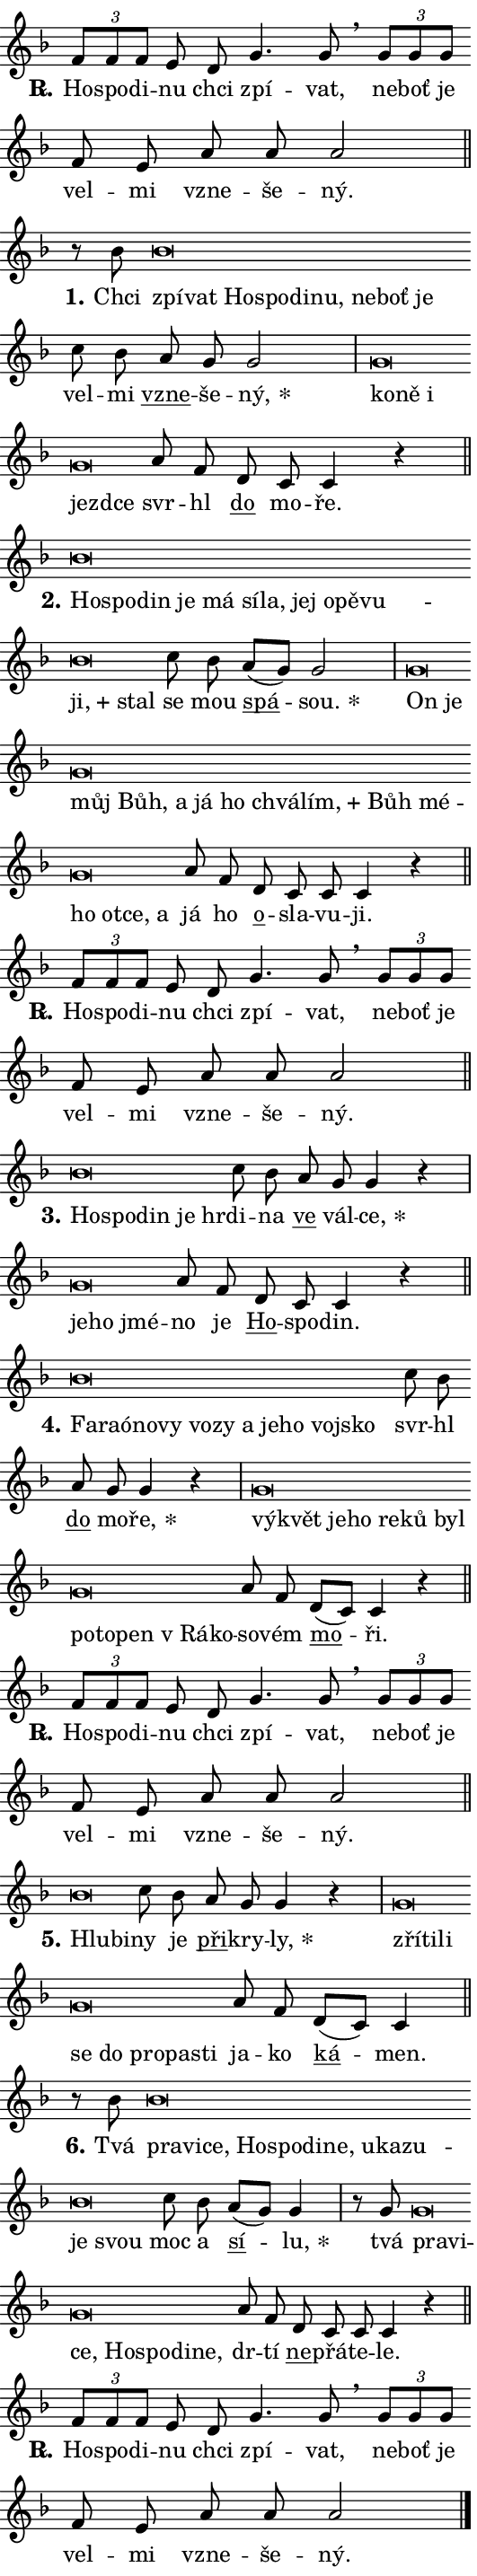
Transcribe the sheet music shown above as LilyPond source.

\version "2.24.0"
\header { tagline = "" }
\paper {
  indent = 0\cm
  top-margin = 0\cm
  right-margin = 0.13\cm % to fit lyric hyphens
  bottom-margin = 0\cm
  left-margin = 0\cm
  paper-width = 9\cm
  page-breaking = #ly:one-page-breaking
  system-system-spacing.basic-distance = #11
  score-system-spacing.basic-distance = #11
  ragged-last = ##f
}


%% Author: Thomas Morley
%% https://lists.gnu.org/archive/html/lilypond-user/2020-05/msg00002.html
#(define (line-position grob)
"Returns position of @var[grob} in current system:
   @code{'start}, if at first time-step
   @code{'end}, if at last time-step
   @code{'middle} otherwise
"
  (let* ((col (ly:item-get-column grob))
         (ln (ly:grob-object col 'left-neighbor))
         (rn (ly:grob-object col 'right-neighbor))
         (col-to-check-left (if (ly:grob? ln) ln col))
         (col-to-check-right (if (ly:grob? rn) rn col))
         (break-dir-left
           (and
             (ly:grob-property col-to-check-left 'non-musical #f)
             (ly:item-break-dir col-to-check-left)))
         (break-dir-right
           (and
             (ly:grob-property col-to-check-right 'non-musical #f)
             (ly:item-break-dir col-to-check-right))))
        (cond ((eqv? 1 break-dir-left) 'start)
              ((eqv? -1 break-dir-right) 'end)
              (else 'middle))))

#(define (tranparent-at-line-position vctor)
  (lambda (grob)
  "Relying on @code{line-position} select the relevant enry from @var{vctor}.
Used to determine transparency,"
    (case (line-position grob)
      ((end) (not (vector-ref vctor 0)))
      ((middle) (not (vector-ref vctor 1)))
      ((start) (not (vector-ref vctor 2))))))

noteHeadBreakVisibility =
#(define-music-function (break-visibility)(vector?)
"Makes @code{NoteHead}s transparent relying on @var{break-visibility}"
#{
  \override NoteHead.transparent =
    #(tranparent-at-line-position break-visibility)
#})

#(define delete-ledgers-for-transparent-note-heads
  (lambda (grob)
    "Reads whether a @code{NoteHead} is transparent.
If so this @code{NoteHead} is removed from @code{'note-heads} from
@var{grob}, which is supposed to be @code{LedgerLineSpanner}.
As a result ledgers are not printed for this @code{NoteHead}"
    (let* ((nhds-array (ly:grob-object grob 'note-heads))
           (nhds-list
             (if (ly:grob-array? nhds-array)
                 (ly:grob-array->list nhds-array)
                 '()))
           ;; Relies on the transparent-property being done before
           ;; Staff.LedgerLineSpanner.after-line-breaking is executed.
           ;; This is fragile ...
           (to-keep
             (remove
               (lambda (nhd)
                 (ly:grob-property nhd 'transparent #f))
               nhds-list)))
      ;; TODO find a better method to iterate over grob-arrays, similiar
      ;; to filter/remove etc for lists
      ;; For now rebuilt from scratch
      (set! (ly:grob-object grob 'note-heads)  '())
      (for-each
        (lambda (nhd)
          (ly:pointer-group-interface::add-grob grob 'note-heads nhd))
        to-keep))))

squashNotes = {
  \override NoteHead.X-extent = #'(-0.2 . 0.2)
  \override NoteHead.Y-extent = #'(-0.75 . 0)
  \override NoteHead.stencil =
    #(lambda (grob)
       (let ((pos (ly:grob-property grob 'staff-position)))
         (begin
           (if (< pos -7) (display "ERROR: Lower brevis then expected\n") (display ""))
           (if (<= pos -6) ly:text-interface::print ly:note-head::print))))
}
unSquashNotes = {
  \revert NoteHead.X-extent
  \revert NoteHead.Y-extent
  \revert NoteHead.stencil
}

hideNotes = \noteHeadBreakVisibility #begin-of-line-visible
unHideNotes = \noteHeadBreakVisibility #all-visible

% work-around for resetting accidentals
% https://lilypond.org/doc/v2.23/Documentation/notation/displaying-rhythms#unmetered-music
cadenzaMeasure = {
  \cadenzaOff
  \partial 1024 s1024
  \cadenzaOn
}

#(define-markup-command (accent layout props text) (markup?)
  "Underline accented syllable"
  (interpret-markup layout props
    #{\markup \override #'(offset . 4.3) \underline { #text }#}))

responsum = \markup \concat {
  "R" \hspace #-1.05 \path #0.1 #'((moveto 0 0.07) (lineto 0.9 0.8)) \hspace #0.05 "."
}

spaceSize = #0.6828661417322834 % exact space size for TeX Gyre Schola

\layout {
  \context {
    \Staff
    \remove "Time_signature_engraver"
    \override LedgerLineSpanner.after-line-breaking = #delete-ledgers-for-transparent-note-heads
  }
  \context {
    \Lyrics {
      \override LyricSpace.minimum-distance = \spaceSize
      \override LyricText.font-name = #"TeX Gyre Schola"
      \override LyricText.font-size = 1
      \override StanzaNumber.font-name = #"TeX Gyre Schola Bold"
      \override StanzaNumber.font-size = 1
    }
  }
  \context {
    \Score 
    \override NoteHead.text =
      #(lambda (grob) 
        (let ((pos (ly:grob-property grob 'staff-position)))
          #{\markup {
            \combine
              \halign #-0.55 \raise #(if (= pos -6) 0 0.5) \override #'(thickness . 2) \draw-line #'(3.2 . 0)
              \musicglyph "noteheads.sM1"
          }#}))
  }
}

% magnetic-lyrics.ily
%
%   written by
%     Jean Abou Samra <jean@abou-samra.fr>
%     Werner Lemberg <wl@gnu.org>
%
%   adapted by
%     Jiri Hon <jiri.hon@gmail.com>
%
% Version 2022-Apr-15

% https://www.mail-archive.com/lilypond-user@gnu.org/msg149350.html

#(define (Left_hyphen_pointer_engraver context)
   "Collect syllable-hyphen-syllable occurrences in lyrics and store
them in properties.  This engraver only looks to the left.  For
example, if the lyrics input is @code{foo -- bar}, it does the
following.

@itemize @bullet
@item
Set the @code{text} property of the @code{LyricHyphen} grob between
@q{foo} and @q{bar} to @code{foo}.

@item
Set the @code{left-hyphen} property of the @code{LyricText} grob with
text @q{foo} to the @code{LyricHyphen} grob between @q{foo} and
@q{bar}.
@end itemize

Use this auxiliary engraver in combination with the
@code{lyric-@/text::@/apply-@/magnetic-@/offset!} hook."
   (let ((hyphen #f)
         (text #f))
     (make-engraver
      (acknowledgers
       ((lyric-syllable-interface engraver grob source-engraver)
        (set! text grob)))
      (end-acknowledgers
       ((lyric-hyphen-interface engraver grob source-engraver)
        ;(when (not (grob::has-interface grob 'lyric-space-interface))
          (set! hyphen grob)));)
      ((stop-translation-timestep engraver)
       (when (and text hyphen)
         (ly:grob-set-object! text 'left-hyphen hyphen))
       (set! text #f)
       (set! hyphen #f)))))

#(define (lyric-text::apply-magnetic-offset! grob)
   "If the space between two syllables is less than the value in
property @code{LyricText@/.details@/.squash-threshold}, move the right
syllable to the left so that it gets concatenated with the left
syllable.

Use this function as a hook for
@code{LyricText@/.after-@/line-@/breaking} if the
@code{Left_@/hyphen_@/pointer_@/engraver} is active."
   (let ((hyphen (ly:grob-object grob 'left-hyphen #f)))
     (when hyphen
       (let ((left-text (ly:spanner-bound hyphen LEFT)))
         (when (grob::has-interface left-text 'lyric-syllable-interface)
           (let* ((common (ly:grob-common-refpoint grob left-text X))
                  (this-x-ext (ly:grob-extent grob common X))
                  (left-x-ext
                   (begin
                     ;; Trigger magnetism for left-text.
                     (ly:grob-property left-text 'after-line-breaking)
                     (ly:grob-extent left-text common X)))
                  ;; `delta` is the gap width between two syllables.
                  (delta (- (interval-start this-x-ext)
                            (interval-end left-x-ext)))
                  (details (ly:grob-property grob 'details))
                  (threshold (assoc-get 'squash-threshold details 0.2)))
             (when (< delta threshold)
               (let* (;; We have to manipulate the input text so that
                      ;; ligatures crossing syllable boundaries are not
                      ;; disabled.  For languages based on the Latin
                      ;; script this is essentially a beautification.
                      ;; However, for non-Western scripts it can be a
                      ;; necessity.
                      (lt (ly:grob-property left-text 'text))
                      (rt (ly:grob-property grob 'text))
                      (is-space (grob::has-interface hyphen 'lyric-space-interface))
                      (space (if is-space " " ""))
                      (extra-delta (if is-space spaceSize 0))
                      ;; Append new syllable.
                      (ltrt-space (if (and (string? lt) (string? rt))
                                (string-append lt space rt)
                                (make-concat-markup (list lt space rt))))
                      ;; Right-align `ltrt` to the right side.
                      (ltrt-space-markup (grob-interpret-markup
                               grob
                               (make-translate-markup
                                (cons (interval-length this-x-ext) 0)
                                (make-right-align-markup ltrt-space)))))
                 (begin
                   ;; Don't print `left-text`.
                   (ly:grob-set-property! left-text 'stencil #f)
                   ;; Set text and stencil (which holds all collected
                   ;; syllables so far) and shift it to the left.
                   (ly:grob-set-property! grob 'text ltrt-space)
                   (ly:grob-set-property! grob 'stencil ltrt-space-markup)
                   (ly:grob-translate-axis! grob (- (- delta extra-delta)) X))))))))))


#(define (lyric-hyphen::displace-bounds-first grob)
   ;; Make very sure this callback isn't triggered too early.
   (let ((left (ly:spanner-bound grob LEFT))
         (right (ly:spanner-bound grob RIGHT)))
     (ly:grob-property left 'after-line-breaking)
     (ly:grob-property right 'after-line-breaking)
     (ly:lyric-hyphen::print grob)))

squashThreshold = #0.4

\layout {
  \context {
    \Lyrics
    \consists #Left_hyphen_pointer_engraver
    \override LyricText.after-line-breaking =
      #lyric-text::apply-magnetic-offset!
    \override LyricHyphen.stencil = #lyric-hyphen::displace-bounds-first
    \override LyricText.details.squash-threshold = \squashThreshold
    \override LyricHyphen.minimum-distance = 0
    \override LyricHyphen.minimum-length = \squashThreshold
  }
}

squashText = \override LyricText.details.squash-threshold = 9999
unSquashText = \override LyricText.details.squash-threshold = \squashThreshold

leftText = \override LyricText.self-alignment-X = #LEFT
unLeftText = \revert LyricText.self-alignment-X

starOffset = #(lambda (grob) 
                (let ((x_offset (ly:self-alignment-interface::aligned-on-x-parent grob)))
                  (if (= x_offset 0) 0 (+ x_offset 1.2))))

star = #(define-music-function (syllable)(string?)
"Append star separator at the end of a syllable"
#{
  \once \override LyricText.X-offset = #starOffset
  \lyricmode { \markup {
    #syllable
    \override #'((font-name . "TeX Gyre Schola Bold")) \hspace #0.2 \lower #0.65 \larger "*"
  } }
#})

starAccent = #(define-music-function (syllable)(string?)
"Append star separator at the end of a syllable and make accent"
#{
  \once \override LyricText.X-offset = #starOffset
  \lyricmode { \markup {
    \accent #syllable
    \override #'((font-name . "TeX Gyre Schola Bold")) \hspace #0.2 \lower #0.65 \larger "*"
  } }
#})

breath = #(define-music-function (syllable)(string?)
"Append breathing indicator at the end of a syllable"
#{
  \lyricmode { \markup { #syllable "+" } }
#})

optionalBreath = #(define-music-function (syllable)(string?)
"Append optional breathing indicator at the end of a syllable"
#{
  \lyricmode { \markup { #syllable "(+)" } }
#})


\score {
    <<
        \new Voice = "melody" { \cadenzaOn \key f \major \relative { \tuplet 3/2 { f'8[ f f] } e d g4. g8 \breathe \bar "" \tuplet 3/2 { g[ g g] } \bar "" f e \bar "" a a a2 \cadenzaMeasure \bar "||" \break } }
        \new Lyrics \lyricsto "melody" { \lyricmode { \set stanza = \responsum
Ho -- spo -- di -- nu chci zpí -- vat, ne -- boť je vel -- mi vzne -- še -- ný. } }
    >>
    \layout {}
}

\score {
    <<
        \new Voice = "melody" { \cadenzaOn \key f \major \relative { r8 bes'8 \squashNotes bes\breve*1/16 \hideNotes \breve*1/16 \bar "" \breve*1/16 \bar "" \breve*1/16 \bar "" \breve*1/16 \bar "" \breve*1/16 \bar "" \breve*1/16 \bar "" \breve*1/16 \breve*1/16 \bar "" \unHideNotes \unSquashNotes c8 bes \bar "" a g g2 \cadenzaMeasure \bar "|" \squashNotes g\breve*1/16 \hideNotes \breve*1/16 \bar "" \breve*1/16 \bar "" \breve*1/16 \breve*1/16 \bar "" \unHideNotes \unSquashNotes a8 f \bar "" d c c4 r \cadenzaMeasure \bar "||" \break } }
        \new Lyrics \lyricsto "melody" { \lyricmode { \set stanza = "1."
Chci \leftText zpí -- \squashText vat Ho -- spo -- di -- nu, ne -- boť je \unLeftText \unSquashText vel -- mi \markup \accent vzne -- še -- \star ný, \leftText ko -- \squashText ně i jezd -- ce \unLeftText \unSquashText svr -- hl \markup \accent do mo -- ře. } }
    >>
    \layout {}
}

\score {
    <<
        \new Voice = "melody" { \cadenzaOn \key f \major \relative { \squashNotes bes'\breve*1/16 \hideNotes \breve*1/16 \bar "" \breve*1/16 \bar "" \breve*1/16 \bar "" \breve*1/16 \bar "" \breve*1/16 \bar "" \breve*1/16 \bar "" \breve*1/16 \bar "" \breve*1/16 \bar "" \breve*1/16 \bar "" \breve*1/16 \bar "" \breve*1/16 \breve*1/16 \bar "" \unHideNotes \unSquashNotes c8 bes \bar "" a[( g)] g2 \cadenzaMeasure \bar "|" \squashNotes g\breve*1/16 \hideNotes \breve*1/16 \bar "" \breve*1/16 \bar "" \breve*1/16 \bar "" \breve*1/16 \bar "" \breve*1/16 \bar "" \breve*1/16 \bar "" \breve*1/16 \bar "" \breve*1/16 \bar "" \breve*1/16 \bar "" \breve*1/16 \bar "" \breve*1/16 \bar "" \breve*1/16 \bar "" \breve*1/16 \breve*1/16 \bar "" \unHideNotes \unSquashNotes a8 f \bar "" d c c c4 r \cadenzaMeasure \bar "||" \break } }
        \new Lyrics \lyricsto "melody" { \lyricmode { \set stanza = "2."
\leftText Ho -- \squashText spo -- din je má sí -- la, jej o -- pě -- vu -- \breath "ji," stal \unLeftText \unSquashText se mou \markup \accent spá -- \star sou. \leftText On \squashText je můj Bůh, a já ho chvá -- \breath "lím," Bůh mé -- ho ot -- ce, a \unLeftText \unSquashText já ho \markup \accent o -- sla -- vu -- ji. } }
    >>
    \layout {}
}

\score {
    <<
        \new Voice = "melody" { \cadenzaOn \key f \major \relative { \tuplet 3/2 { f'8[ f f] } e d g4. g8 \breathe \bar "" \tuplet 3/2 { g[ g g] } \bar "" f e \bar "" a a a2 \cadenzaMeasure \bar "||" \break } }
        \new Lyrics \lyricsto "melody" { \lyricmode { \set stanza = \responsum
Ho -- spo -- di -- nu chci zpí -- vat, ne -- boť je vel -- mi vzne -- še -- ný. } }
    >>
    \layout {}
}

\score {
    <<
        \new Voice = "melody" { \cadenzaOn \key f \major \relative { \squashNotes bes'\breve*1/16 \hideNotes \breve*1/16 \bar "" \breve*1/16 \bar "" \breve*1/16 \breve*1/16 \bar "" \unHideNotes \unSquashNotes c8 bes \bar "" a g g4 r \cadenzaMeasure \bar "|" \squashNotes g\breve*1/16 \hideNotes \breve*1/16 \breve*1/16 \bar "" \unHideNotes \unSquashNotes a8 f \bar "" d c c4 r \cadenzaMeasure \bar "||" \break } }
        \new Lyrics \lyricsto "melody" { \lyricmode { \set stanza = "3."
\leftText Ho -- \squashText spo -- din je hr -- \unLeftText \unSquashText di -- na \markup \accent ve vál -- \star ce, \leftText je -- \squashText ho jmé -- \unLeftText \unSquashText no je \markup \accent Ho -- spo -- din. } }
    >>
    \layout {}
}

\score {
    <<
        \new Voice = "melody" { \cadenzaOn \key f \major \relative { \squashNotes bes'\breve*1/16 \hideNotes \breve*1/16 \bar "" \breve*1/16 \bar "" \breve*1/16 \bar "" \breve*1/16 \bar "" \breve*1/16 \bar "" \breve*1/16 \bar "" \breve*1/16 \bar "" \breve*1/16 \bar "" \breve*1/16 \breve*1/16 \bar "" \unHideNotes \unSquashNotes c8 bes \bar "" a g g4 r \cadenzaMeasure \bar "|" \squashNotes g\breve*1/16 \hideNotes \breve*1/16 \bar "" \breve*1/16 \bar "" \breve*1/16 \bar "" \breve*1/16 \bar "" \breve*1/16 \bar "" \breve*1/16 \bar "" \breve*1/16 \bar "" \breve*1/16 \bar "" \breve*1/16 \bar "" \breve*1/16 \breve*1/16 \bar "" \unHideNotes \unSquashNotes a8 f \bar "" d[( c)] c4 r \cadenzaMeasure \bar "||" \break } }
        \new Lyrics \lyricsto "melody" { \lyricmode { \set stanza = "4."
\leftText Fa -- \squashText raó -- no -- vy vo -- zy a je -- ho voj -- sko \unLeftText \unSquashText svr -- hl \markup \accent do mo -- \star ře, \leftText vý -- \squashText květ je -- ho re -- ků byl po -- to -- pen "v Rá" -- ko -- \unLeftText \unSquashText so -- vém \markup \accent mo -- ři. } }
    >>
    \layout {}
}

\score {
    <<
        \new Voice = "melody" { \cadenzaOn \key f \major \relative { \tuplet 3/2 { f'8[ f f] } e d g4. g8 \breathe \bar "" \tuplet 3/2 { g[ g g] } \bar "" f e \bar "" a a a2 \cadenzaMeasure \bar "||" \break } }
        \new Lyrics \lyricsto "melody" { \lyricmode { \set stanza = \responsum
Ho -- spo -- di -- nu chci zpí -- vat, ne -- boť je vel -- mi vzne -- še -- ný. } }
    >>
    \layout {}
}

\score {
    <<
        \new Voice = "melody" { \cadenzaOn \key f \major \relative { \squashNotes bes'\breve*1/16 \hideNotes \breve*1/16 \bar "" \unHideNotes \unSquashNotes c8 bes \bar "" a g g4 r \cadenzaMeasure \bar "|" \squashNotes g\breve*1/16 \hideNotes \breve*1/16 \bar "" \breve*1/16 \bar "" \breve*1/16 \bar "" \breve*1/16 \bar "" \breve*1/16 \bar "" \breve*1/16 \breve*1/16 \bar "" \unHideNotes \unSquashNotes a8 f \bar "" d[( c)] c4 \cadenzaMeasure \bar "||" \break } }
        \new Lyrics \lyricsto "melody" { \lyricmode { \set stanza = "5."
\leftText Hlu -- \squashText bi -- \unLeftText \unSquashText ny je \markup \accent při -- kry -- \star ly, \leftText zří -- \squashText ti -- li se do pro -- pa -- sti \unLeftText \unSquashText ja -- ko \markup \accent ká -- men. } }
    >>
    \layout {}
}

\score {
    <<
        \new Voice = "melody" { \cadenzaOn \key f \major \relative { r8 bes'8 \squashNotes bes\breve*1/16 \hideNotes \breve*1/16 \bar "" \breve*1/16 \bar "" \breve*1/16 \bar "" \breve*1/16 \bar "" \breve*1/16 \bar "" \breve*1/16 \bar "" \breve*1/16 \bar "" \breve*1/16 \bar "" \breve*1/16 \bar "" \breve*1/16 \breve*1/16 \bar "" \unHideNotes \unSquashNotes c8 bes \bar "" a[( g)] g4 \cadenzaMeasure \bar "|" r8 g8 \squashNotes g\breve*1/16 \hideNotes \breve*1/16 \bar "" \breve*1/16 \bar "" \breve*1/16 \bar "" \breve*1/16 \bar "" \breve*1/16 \breve*1/16 \bar "" \unHideNotes \unSquashNotes a8 f \bar "" d c c c4 r \cadenzaMeasure \bar "||" \break } }
        \new Lyrics \lyricsto "melody" { \lyricmode { \set stanza = "6."
Tvá \leftText pra -- \squashText vi -- ce, Ho -- spo -- di -- ne, u -- ka -- zu -- je svou \unLeftText \unSquashText moc a \markup \accent sí -- \star lu, tvá \leftText pra -- \squashText vi -- ce, Ho -- spo -- di -- ne, \unLeftText \unSquashText dr -- tí \markup \accent ne -- přá -- te -- le. } }
    >>
    \layout {}
}

\score {
    <<
        \new Voice = "melody" { \cadenzaOn \key f \major \relative { \tuplet 3/2 { f'8[ f f] } e d g4. g8 \breathe \bar "" \tuplet 3/2 { g[ g g] } \bar "" f e \bar "" a a a2 \cadenzaMeasure \bar "||" \break } \bar "|." }
        \new Lyrics \lyricsto "melody" { \lyricmode { \set stanza = \responsum
Ho -- spo -- di -- nu chci zpí -- vat, ne -- boť je vel -- mi vzne -- še -- ný. } }
    >>
    \layout {}
}
